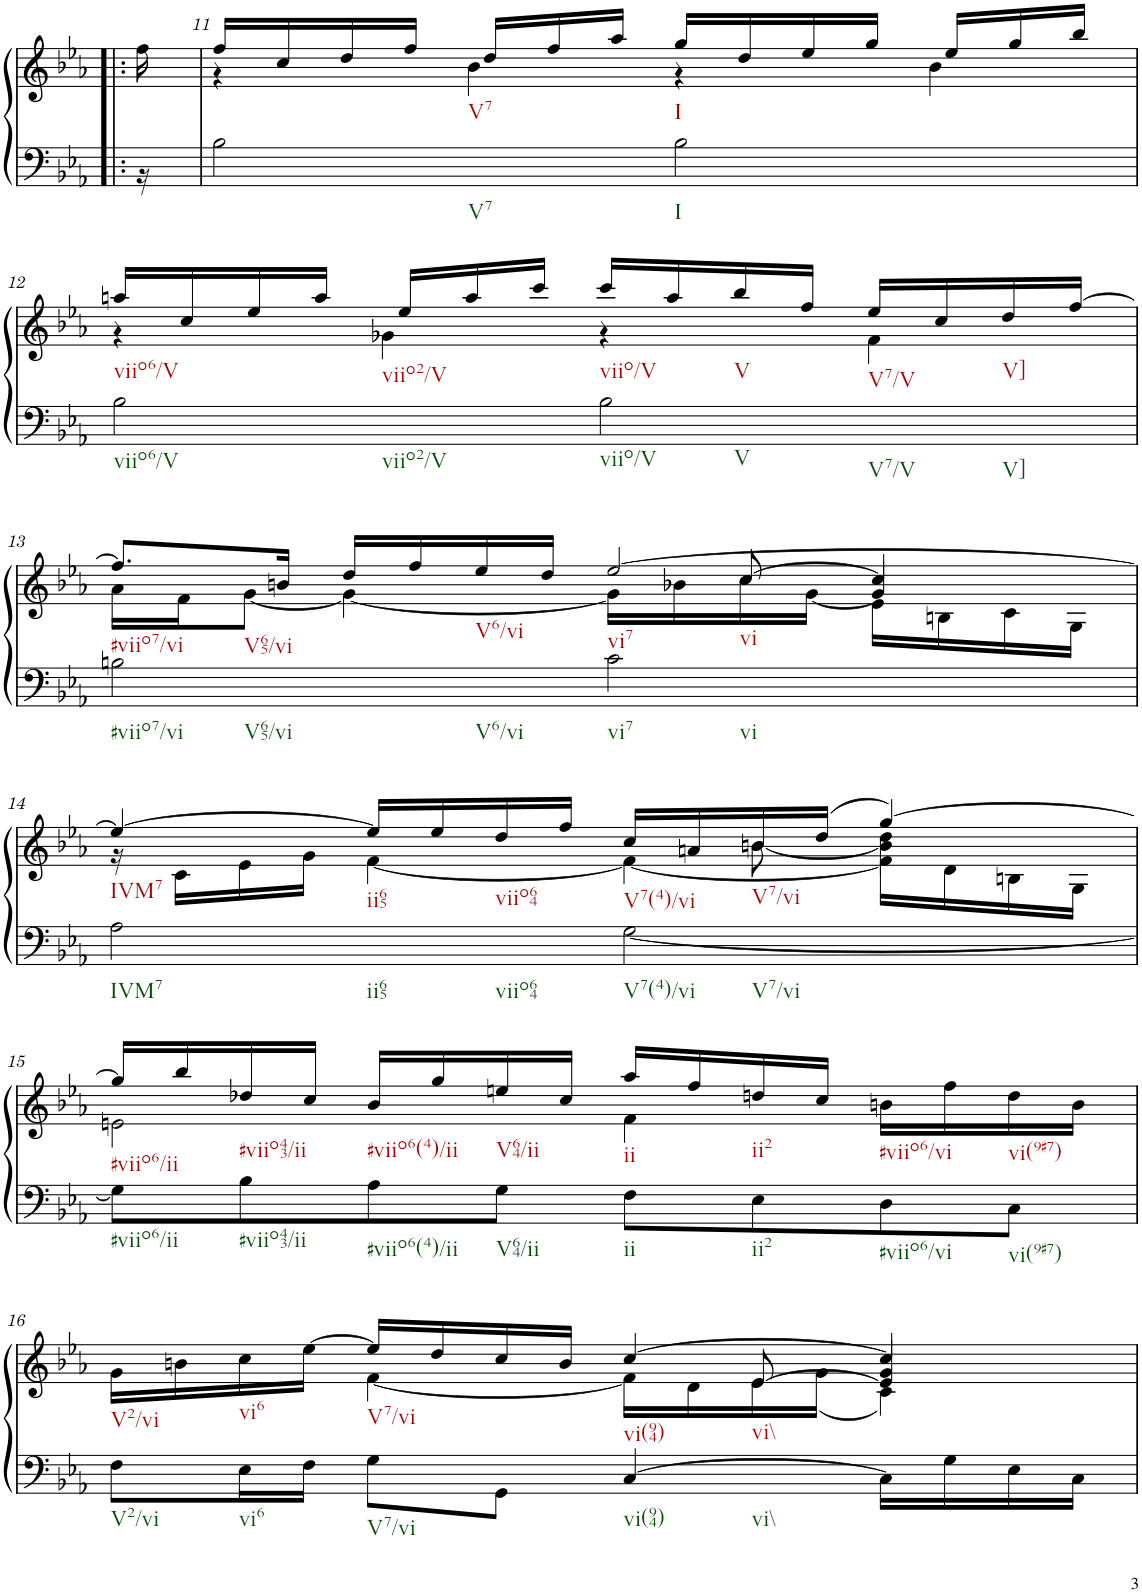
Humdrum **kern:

**kern	**kern
*part1	*part1
*staff2	*staff1
*I"Klavier linke Hand	*
!!LO:PB:g=z
*clefF4	*clefG2
*k[b-e-a-]	*k[b-e-a-]
*M4/4	*M4/4
=10X1!|:	=10X1!|:
*^	*
16ryy	16r	16ff\
=11	=11	=11
*	*	*^
1ryy	2B-\	16ff/LL	4r
.	.	16cc/	.
.	.	16dd/	.
.	.	16ff/JJ	.
.	.	16ryy	4b-\
.	.	16dd/LL	.
.	.	16ff/	.
.	.	16aa-/JJ	.
.	2B-\	16gg/LL	4r
.	.	16dd/	.
.	.	16ee-/	.
.	.	16gg/JJ	.
.	.	16ryy	4b-\
.	.	16ee-/LL	.
.	.	16gg/	.
.	.	16bb-/JJ	.
!!LO:LB:g=z	!!
=12	=12	=12	=12
1ryy	2B-\	16aan/LL	4r
.	.	16cc/	.
.	.	16ee-/	.
.	.	16aa/JJ	.
.	.	16ryy	4g-X\
.	.	16ee-/LL	.
.	.	16aa/	.
.	.	16ccc/JJ	.
.	2B-\	16ccc/LL	4r
.	.	16aa/	.
.	.	16bb-/	.
.	.	16ff/JJ	.
.	.	16ee-/LL	4f\
.	.	16cc/	.
.	.	16dd/	.
.	.	[16ff/JJ	.
!!LO:LB:g=z
=13	=13	=13	=13
*	*	*^	*^
1ryy	2Bn\	8.ff/L]	16a-\LL	8ryy	2.ryy
.	.	.	16f\J	.	.
.	.	.	[8g\J	16ryy@	.
.	.	16bn/Jk	.	16ryy@	.
.	.	16dd/LL	4g\_	16ryy@	.
.	.	16ff/	.	16ryy@	.
.	.	16ee-/	.	16ryy@	.
.	.	16dd/JJ	.	16ryy@	.
.	2c\	[2ee-/	16g\LL]	16ryy@	.
.	.	.	16b-X\	16ryy@	.
.	.	.	16cc\	[8cc/	.
.	.	.	[16g\JJ	.	.
.	.	.	4g/]	4cc/]	16e-\LL
.	.	.	.	.	16Bn\
.	.	.	.	.	16c\
.	.	.	.	.	16G\JJ
*	*	*	*	*v	*v
!!LO:LB:g=z
=14	=14	=14	=14	=14
1ryy	2A-\	4ee-/_	16r	8ryy
.	.	.	16c\LL	.
*	*	*	*v	*v
.	.	.	16e-\
.	.	.	16g\JJ
.	.	16ee-/LL]	[4f\
.	.	16ee-/	.
.	.	16dd/	.
.	.	16ff/JJ	.
.	[2G\	16cc/LL	4f\_
.	.	16an/	.
*	*	*	*^
.	.	16bn/	.	[8b\
.	.	(16dd/JJ	.	.
.	.	[4gg/)	16f\LL]	4b\] 4dd\
.	.	.	16d\	.
.	.	.	16Bn\	.
.	.	.	16G\JJ	.
*	*	*	*v	*v
!!LO:LB:g=z
=15	=15	=15	=15
1ryy	8G\L]	16gg/LL]	2en\
.	.	16bb-/	.
.	8B-\	16dd-X/	.
.	.	16cc/JJ	.
.	8A-\	16b-/LL	.
.	.	16gg/	.
.	8G\J	16een/	.
.	.	16cc/JJ	.
.	8F\L	16aa-/LL	4f\
.	.	16ff/	.
.	8E-\	16ddn/	.
.	.	16cc/JJ	.
.	8D\	16bn\LL	4ryy
.	.	16ff\	.
.	8C\J	16dd\	.
.	.	16b\JJ	.
!!LO:LB:g=z
=16	=16	=16	=16
*	*	*	*^
1ryy	8F\L	16g\LL	4ryy	8ryy
.	.	16bn\	.	.
*	*	*	*v	*v
.	16E-\L	16cc\	.
.	16F\JJ	[16ee-\JJ	.
.	8G\L	16ee-/LL]	[4f\
.	.	16dd/	.
.	8GG\J	16cc/	.
.	.	16b/JJ	.
.	[4C/	[4cc/	16f\LL]
.	.	.	16d\
*	*	*	*^
.	.	.	16e-\	[8e-/
.	.	.	(16g\JJ	.
.	16C\LL]	4cc/]	4c\)	4e-/] 4g/
.	16G\	.	.	.
.	16E-\	.	.	.
.	16C\JJ	.	.	.
*v	*v	*	*	*
*	*v	*v	*v
=	=
*-	*-
